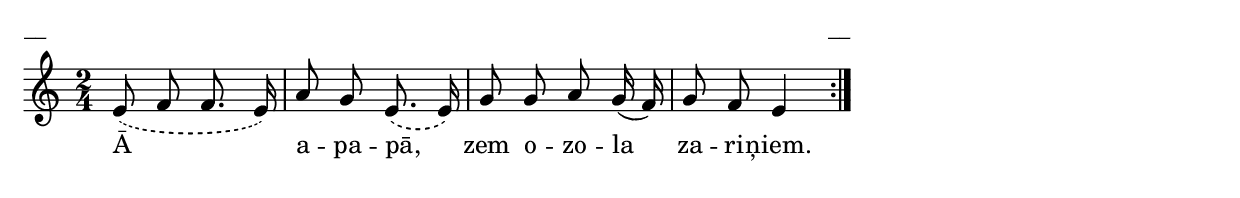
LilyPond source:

\version "2.13.16"
%\header {
%    title = "Ā apapā, zem ozola zariņiem"
%}
\paper {
line-width = 14\cm
left-margin = 0.4\cm
between-system-padding = 0.1\cm
between-system-space = 0.1\cm
}
\layout {
indent = #0
ragged-last = ##f
}

voiceA = \relative c' {
\clef "treble"
\key c \major
\time 2/4
\repeat volta 2 {
\slurDashed
e8( f f8. e16) | a8 g e8.( e16) | 
\slurSolid
g8 g a g16( f16) | g8 f e4 
}
} 

lyricA = \lyricmode {
Ā a -- pa -- pā, zem o -- zo -- la za -- ri -- ņiem. 
} 

fullScore = <<
\new Staff {
<<
\new Voice = "voiceA" { \oneVoice \autoBeamOff \voiceA }
\lyricsto "voiceA" \new Lyrics \lyricA
>>
}
>>

\score {
\fullScore
\header { piece = "__" opus = "__" }
}
\markup { \with-color #(x11-color 'white) \sans \smaller "__" }
\score {
\unfoldRepeats
\fullScore
\midi {
\context { \Staff \remove "Staff_performer" }
\context { \Voice \consists "Staff_performer" }
}
}


